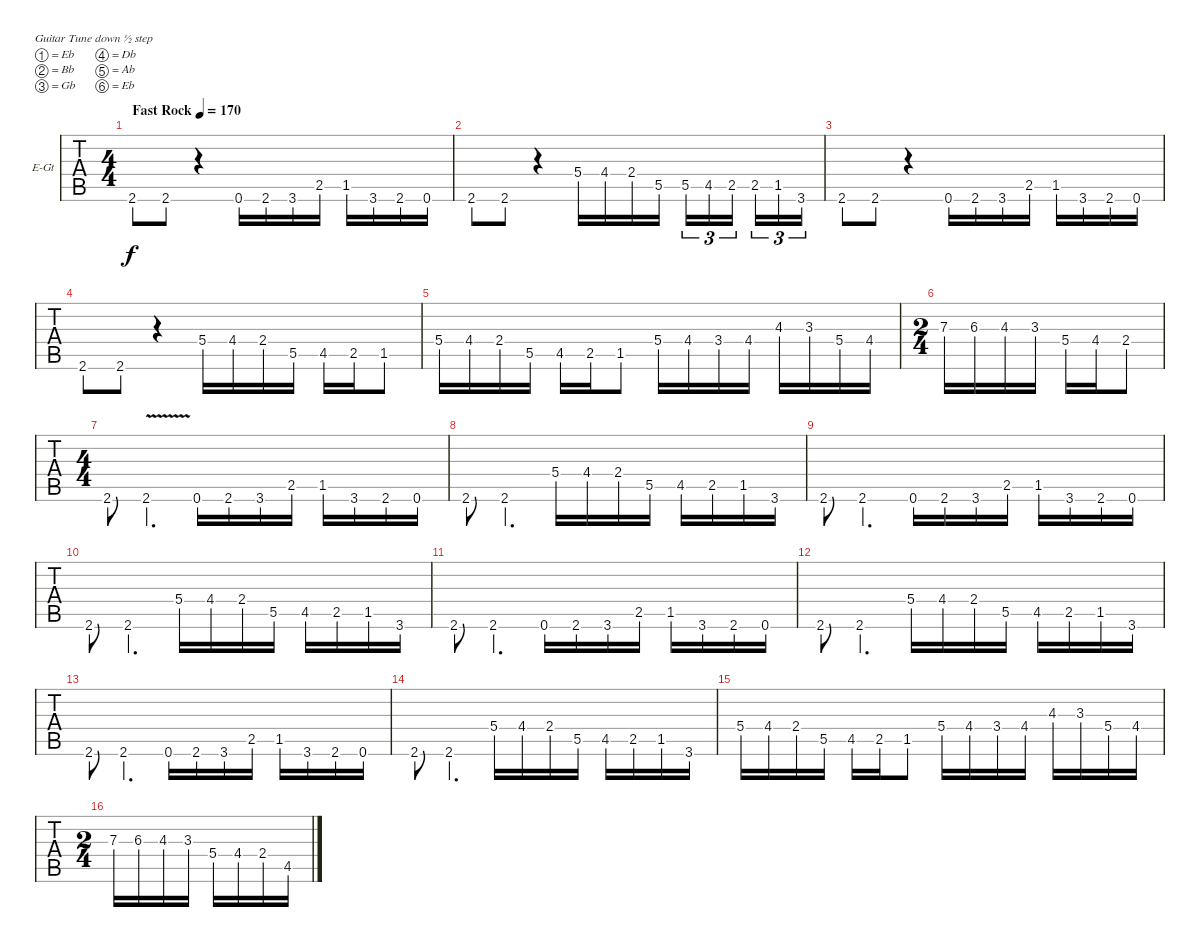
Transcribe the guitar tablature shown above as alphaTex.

\bracketExtendMode groupsimilarinstruments
\firstSystemTrackNameOrientation horizontal
\otherSystemsTrackNameOrientation horizontal
\track ("Guitare lead - Yngwie Malmsteen" "E-Gt") {instrument overdrivenguitar}
\staff {tabs}
\tuning (Eb4 Bb3 Gb3 Db3 Ab2 Eb2)
\ts (4 4)
\beaming (8 2 2 2 2)
\tempo (170 "Fast Rock")
\clef g2
\ks c
2.6.8{dy f instrument overdrivenguitar} 2.6.8 r.4 0.6.16 2.6.16 3.6.16 2.5.16 1.5.16 3.6.16 2.6.16 0.6.16 |
2.6.8 2.6.8 r.4 5.4.16 4.4.16 2.4.16 5.5.16 5.5.16{tu (3 2)} 4.5.16{tu (3 2)} 2.5.16{tu (3 2)} 2.5.16{tu (3 2)} 1.5.16{tu (3 2)} 3.6.16{tu (3 2)} |
2.6.8 2.6.8 r.4 0.6.16 2.6.16 3.6.16 2.5.16 1.5.16 3.6.16 2.6.16 0.6.16 |
2.6.8 2.6.8 r.4 5.4.16 4.4.16 2.4.16 5.5.16 4.5.16 2.5.16 1.5.8 |
5.4.16 4.4.16 2.4.16 5.5.16 4.5.16 2.5.16 1.5.8 5.4.16 4.4.16 3.4.16 4.4.16 4.3.16 3.3.16 5.4.16 4.4.16 |
\ts (2 4)
\beaming (8 2 2)
7.3.16 6.3.16 4.3.16 3.3.16 5.4.16 4.4.16 2.4.8 |
\ts (4 4)
\beaming (8 2 2 2 2)
2.6.8 2.6{v}.4{d} 0.6.16 2.6.16 3.6.16 2.5.16 1.5.16 3.6.16 2.6.16 0.6.16 |
2.6.8 2.6.4{d} 5.4.16 4.4.16 2.4.16 5.5.16 4.5.16 2.5.16 1.5.16 3.6.16 |
2.6.8 2.6.4{d} 0.6.16 2.6.16 3.6.16 2.5.16 1.5.16 3.6.16 2.6.16 0.6.16 |
2.6.8 2.6.4{d} 5.4.16 4.4.16 2.4.16 5.5.16 4.5.16 2.5.16 1.5.16 3.6.16 |
2.6.8 2.6.4{d} 0.6.16 2.6.16 3.6.16 2.5.16 1.5.16 3.6.16 2.6.16 0.6.16 |
2.6.8 2.6.4{d} 5.4.16 4.4.16 2.4.16 5.5.16 4.5.16 2.5.16 1.5.16 3.6.16 |
2.6.8 2.6.4{d} 0.6.16 2.6.16 3.6.16 2.5.16 1.5.16 3.6.16 2.6.16 0.6.16 |
2.6.8 2.6.4{d} 5.4.16 4.4.16 2.4.16 5.5.16 4.5.16 2.5.16 1.5.16 3.6.16 |
5.4.16 4.4.16 2.4.16 5.5.16 4.5.16 2.5.16 1.5.8 5.4.16 4.4.16 3.4.16 4.4.16 4.3.16 3.3.16 5.4.16 4.4.16 |
\ts (2 4)
\beaming (8 2 2)
7.3.16 6.3.16 4.3.16 3.3.16 5.4.16 4.4.16 2.4.16 4.5.16
